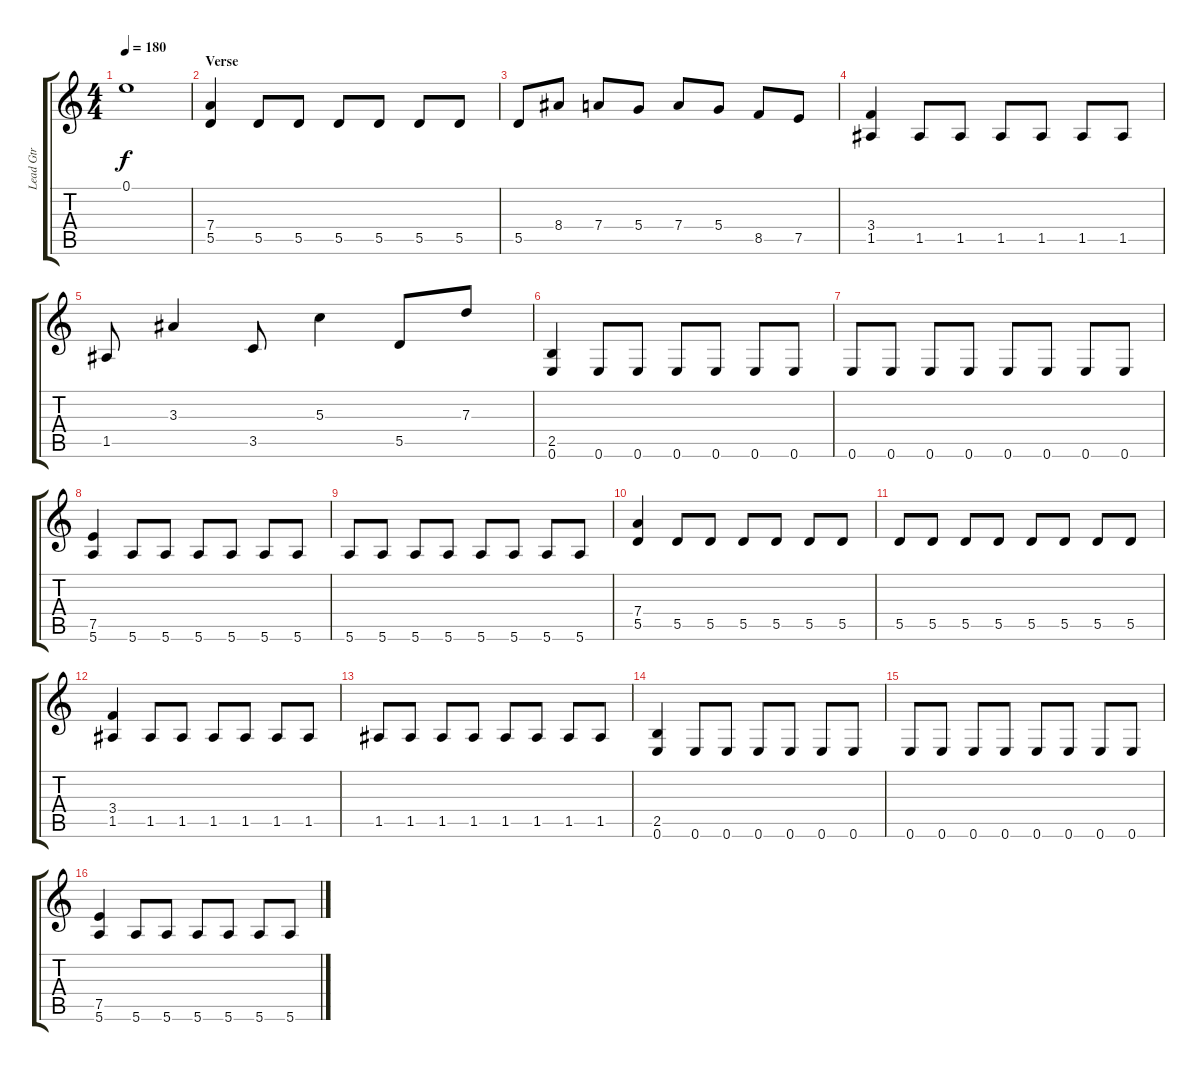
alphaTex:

\track ("Lead Gtr" "Lead Gtr") {instrument distortionguitar}
\staff {score tabs}
\tuning (E4 B3 G3 D3 A2 E2) {hide}
\ts (4 4)
\tempo 180
\clef g2
\ks c
0.1.1{dy f} |
\section ("" "Verse")
(7.4 5.5).4 5.5.8 5.5.8 5.5.8 5.5.8 5.5.8 5.5.8 |
5.5.8 8.4.8 7.4.8 5.4.8 7.4.8 5.4.8 8.5.8 7.5.8 |
(3.4 1.5).4 1.5.8 1.5.8 1.5.8 1.5.8 1.5.8 1.5.8 |
1.5.8 3.3.4 3.5.8 5.3.4 5.5.8 7.3.8 |
(2.5 0.6).4 0.6.8 0.6.8 0.6.8 0.6.8 0.6.8 0.6.8 |
0.6.8 0.6.8 0.6.8 0.6.8 0.6.8 0.6.8 0.6.8 0.6.8 |
(7.5 5.6).4 5.6.8 5.6.8 5.6.8 5.6.8 5.6.8 5.6.8 |
5.6.8 5.6.8 5.6.8 5.6.8 5.6.8 5.6.8 5.6.8 5.6.8 |
(7.4 5.5).4 5.5.8 5.5.8 5.5.8 5.5.8 5.5.8 5.5.8 |
5.5.8 5.5.8 5.5.8 5.5.8 5.5.8 5.5.8 5.5.8 5.5.8 |
(3.4 1.5).4 1.5.8 1.5.8 1.5.8 1.5.8 1.5.8 1.5.8 |
1.5.8 1.5.8 1.5.8 1.5.8 1.5.8 1.5.8 1.5.8 1.5.8 |
(2.5 0.6).4 0.6.8 0.6.8 0.6.8 0.6.8 0.6.8 0.6.8 |
0.6.8 0.6.8 0.6.8 0.6.8 0.6.8 0.6.8 0.6.8 0.6.8 |
(7.5 5.6).4 5.6.8 5.6.8 5.6.8 5.6.8 5.6.8 5.6.8
